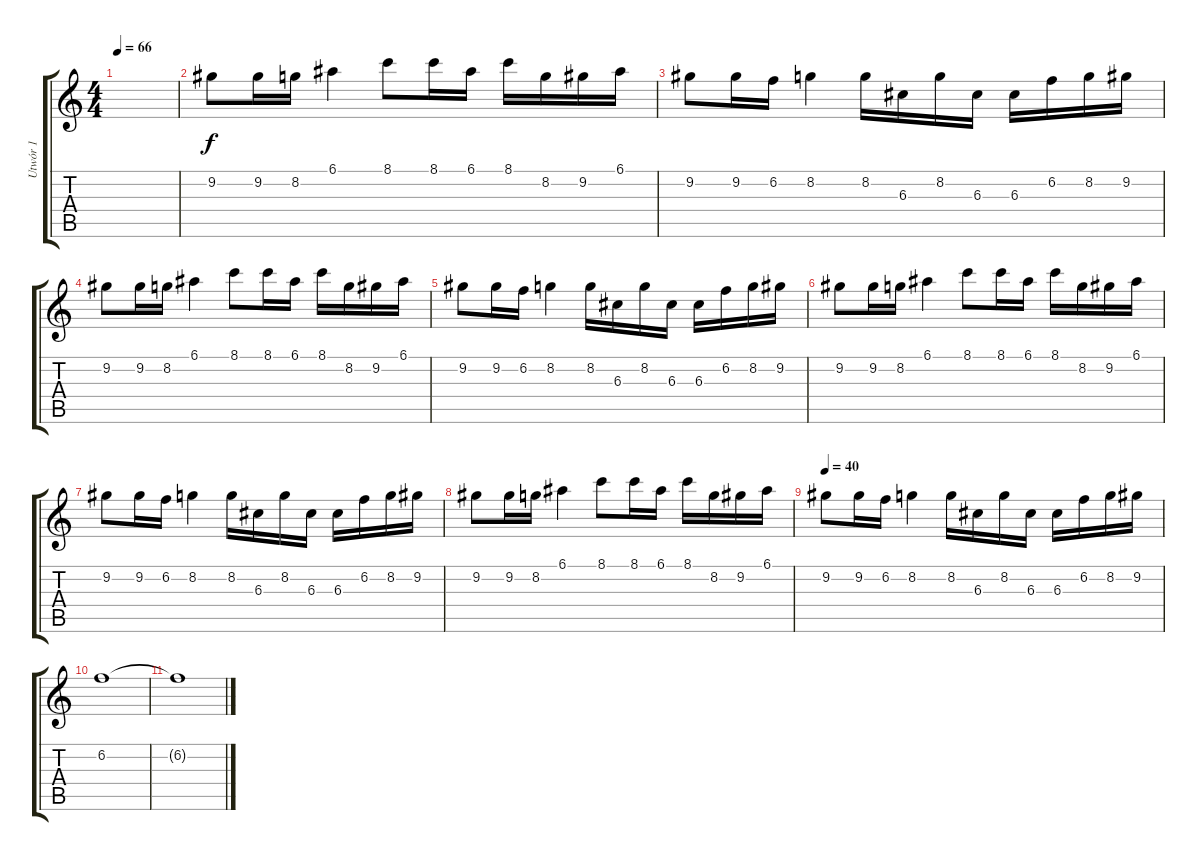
\track ("Utwór 1" "Utwór 1") {instrument distortionguitar}
\staff {score tabs}
\tuning (E4 B3 G3 D3 A2 E2) {hide}
\ts (4 4)
\tempo 66
\clef g2
\ks c
|
9.2.8 9.2.16 8.2.16 6.1.4 8.1.8 8.1.16 6.1.16 8.1.16 8.2.16 9.2.16 6.1.16 |
9.2.8 9.2.16 6.2.16 8.2.4 8.2.16 6.3.16 8.2.16 6.3.16 6.3.16 6.2.16 8.2.16 9.2.16 |
9.2.8 9.2.16 8.2.16 6.1.4 8.1.8 8.1.16 6.1.16 8.1.16 8.2.16 9.2.16 6.1.16 |
9.2.8 9.2.16 6.2.16 8.2.4 8.2.16 6.3.16 8.2.16 6.3.16 6.3.16 6.2.16 8.2.16 9.2.16 |
9.2.8 9.2.16 8.2.16 6.1.4 8.1.8 8.1.16 6.1.16 8.1.16 8.2.16 9.2.16 6.1.16 |
9.2.8 9.2.16 6.2.16 8.2.4 8.2.16 6.3.16 8.2.16 6.3.16 6.3.16 6.2.16 8.2.16 9.2.16 |
9.2.8 9.2.16 8.2.16 6.1.4 8.1.8 8.1.16 6.1.16 8.1.16 8.2.16 9.2.16 6.1.16 |
\tempo 40
9.2.8 9.2.16 6.2.16 8.2.4 8.2.16 6.3.16 8.2.16 6.3.16 6.3.16 6.2.16 8.2.16 9.2.16 |
6.2.1 |
6.2{t}.1
